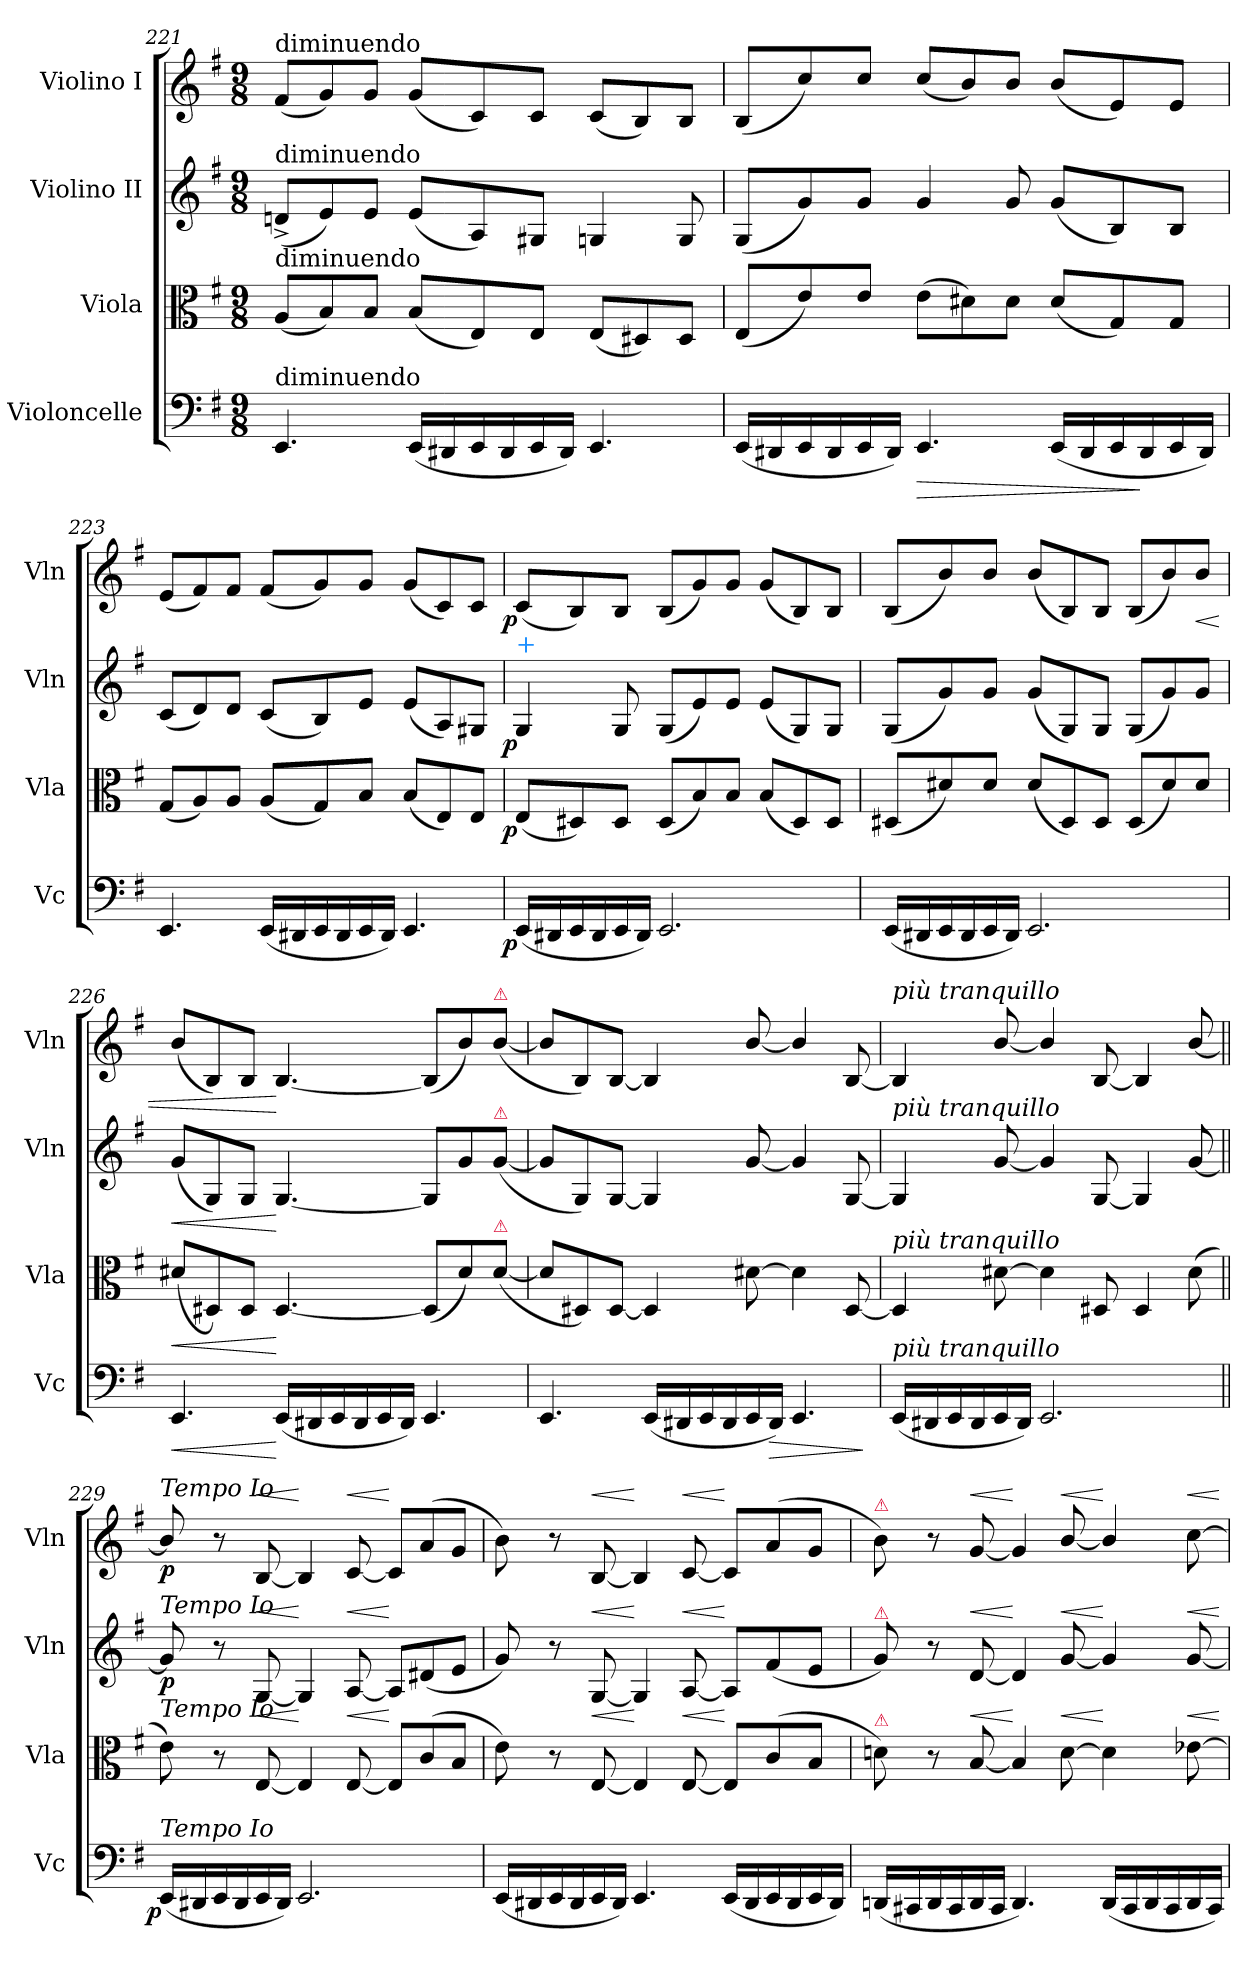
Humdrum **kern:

**kern	**dynam	**kern	**dynam	**kern	**dynam	**kern	**dynam
*part4	*part4	*part3	*part3	*part2	*part2	*part1	*part1
*staff4	*staff4	*staff3	*staff3	*staff2	*staff2	*staff1	*staff1
*I"Violoncelle	*	*I"Viola	*	*I"Violino II	*	*I"Violino I	*
*I'Vc	*	*I'Vla	*	*I'Vln	*	*I'Vln	*
*clefF4	*	*clefC3	*	*clefG2	*	*clefG2	*
*k[f#]	*	*k[f#]	*	*k[f#]	*	*k[f#]	*
*e:	*	*e:	*	*e:	*	*e:	*
*M9/8	*	*M9/8	*	*M9/8	*	*M9/8	*
=221	=221	=221	=221	=221	=221	=221	=221
!	!	!	!	!	!	!LO:TX:t=diminuendo	!
!	!	!	!	!LO:TX:t=diminuendo	!	!	!
!	!	!LO:TX:t=diminuendo	!	!	!	!	!
!LO:TX:t=diminuendo	!	!	!	!	!	!	!
4.EE/	.	(8A/L	.	(8dn^/L	.	(8f#/L	.
.	.	8B/)	.	8e/)	.	8g/)	.
.	.	8B/J	.	8e/J	.	8g/J	.
(16EE/LL	.	(8B/L	.	(8e/L	.	(8g/L	.
16DD#X/	.	.	.	.	.	.	.
16EE/	.	8E/)	.	8A/)	.	8c/)	.
16DD#/	.	.	.	.	.	.	.
16EE/	.	8E/J	.	8G#X/J	.	8c/J	.
16DD#/JJ)	.	.	.	.	.	.	.
4.EE/	.	(8E/L	.	4Gn/	.	(8c/L	.
.	.	8D#X/)	.	.	.	8B/)	.
.	.	8D#/J	.	8G/	.	8B/J	.
=222	=222	=222	=222	=222	=222	=222	=222
(16EE/LL	.	(8E/L	.	(8G/L	.	(8B/L	.
16DD#X/	.	.	.	.	.	.	.
16EE/	.	8e/)	.	8g/)	.	8cc/)	.
16DD#/	.	.	.	.	.	.	.
16EE/	.	8e/J	.	8g/J	.	8cc/J	.
16DD#/JJ)	.	.	.	.	.	.	.
!	!LO:HP:b	!	!	!	!	!	!
4.EE/	>	(8e\L	.	4g/	.	(8cc/L	.
.	.	8d#X\)	.	.	.	8b/)	.
.	.	8d#\J	.	8g/	.	8b/J	.
(16EE/LL	.	(8d#/L	.	(8g/L	.	(8b/L	.
16DD#/	.	.	.	.	.	.	.
16EE/	.	8G/)	.	8B/)	.	8e/)	.
16DD#/	]	.	.	.	.	.	.
16EE/	.	8G/J	.	8B/J	.	8e/J	.
16DD#/JJ)	.	.	.	.	.	.	.
=223	=223	=223	=223	=223	=223	=223	=223
4.EE/	.	(8G/L	.	(8c/L	.	(8e/L	.
.	.	8A/)	.	8d/)	.	8f#/)	.
.	.	8A/J	.	8d/J	.	8f#/J	.
(16EE/LL	.	(8A/L	.	(8c/L	.	(8f#/L	.
16DD#X/	.	.	.	.	.	.	.
16EE/	.	8G/)	.	8B/)	.	8g/)	.
16DD#/	.	.	.	.	.	.	.
16EE/	.	8B/J	.	8e/J	.	8g/J	.
16DD#/JJ)	.	.	.	.	.	.	.
4.EE/	.	(8B/L	.	(8e/L	.	(8g/L	.
.	.	8E/)	.	8A/)	.	8c/)	.
.	.	8E/J	.	8G#X/J	.	8c/J	.
=224	=224	=224	=224	=224	=224	=224	=224
!	!	!	!	!LO:TX:a:color=dodgerblue:t=+	!	!	!
!	!LO:DY:rj	!	!LO:DY:rj	!	!LO:DY:rj	!	!LO:DY:rj
(16EE/LL	p	(8E/L	p	4G/	p	(8c/L	p
16DD#X/	.	.	.	.	.	.	.
16EE/	.	8D#X/)	.	.	.	8B/)	.
16DD#/	.	.	.	.	.	.	.
16EE/	.	8D#/J	.	8G/	.	8B/J	.
16DD#/JJ)	.	.	.	.	.	.	.
2.EE/	.	(8D#/L	.	(8G/L	.	(8B/L	.
.	.	8B/)	.	8e/)	.	8g/)	.
.	.	8B/J	.	8e/J	.	8g/J	.
.	.	(8B/L	.	(8e/L	.	(8g/L	.
.	.	8D#/)	.	8G/)	.	8B/)	.
.	.	8D#/J	.	8G/J	.	8B/J	.
=225	=225	=225	=225	=225	=225	=225	=225
(16EE/LL	.	(8D#X/L	.	(8G/L	.	(8B/L	.
16DD#X/	.	.	.	.	.	.	.
16EE/	.	8d#X/)	.	8g/)	.	8b/)	.
16DD#/	.	.	.	.	.	.	.
16EE/	.	8d#/J	.	8g/J	.	8b/J	.
16DD#/JJ)	.	.	.	.	.	.	.
2.EE/	.	(8d#/L	.	(8g/L	.	(8b/L	.
.	.	8D#/)	.	8G/)	.	8B/)	.
.	.	8D#/J	.	8G/J	.	8B/J	.
.	.	(8D#/L	.	(8G/L	.	(8B/L	.
.	.	8d#/)	.	8g/)	.	8b/)	.
!	!	!	!	!	!	!	!LO:HP:b
.	.	8d#/J	.	8g/J	.	8b/J	<
=226	=226	=226	=226	=226	=226	=226	=226
!	!LO:HP:b	!	!LO:HP:b	!	!LO:HP:b	!	!
4.EE/	<	(8d#X/L	<	(8g/L	<	(8b/L	.
.	.	8D#X/)	.	8G/)	.	8B/)	.
.	.	8D#/J	.	8G/J	.	8B/J	.
(16EE/LL	[	[4.D#/	[	[4.G/	[	[4.B/	[
16DD#X/	.	.	.	.	.	.	.
16EE/	.	.	.	.	.	.	.
16DD#/	.	.	.	.	.	.	.
16EE/	.	.	.	.	.	.	.
16DD#/JJ)	.	.	.	.	.	.	.
4.EE/	.	(8D#/L]	.	8G/L]	.	(8B/L]	.
.	.	8d#/)	.	8g/	.	8b/)	.
!	!	!	!	!	!	!LO:TX:a:color=crimson:t=⚠	!
!	!	!	!	!LO:TX:a:color=crimson:t=⚠	!	!	!
!	!	!LO:TX:a:color=crimson:t=⚠	!	!	!	!	!
.	.	([8d#/J	.	([8g/J	.	([8b/J	.
=227	=227	=227	=227	=227	=227	=227	=227
4.EE/	.	8d#/L]	.	8g/L]	.	8b/L]	.
.	.	8D#X/)	.	8G/)	.	8B/)	.
.	.	[8D#/J	.	[8G/J	.	[8B/J	.
(16EE/LL	.	4D#/]	.	4G/]	.	4B/]	.
16DD#X/	.	.	.	.	.	.	.
16EE/	.	.	.	.	.	.	.
16DD#/	.	.	.	.	.	.	.
16EE/	.	[8d#X\	.	[8g/	.	[8b/	.
!	!LO:HP:b	!	!	!	!	!	!
16DD#/JJ)	>	.	.	.	.	.	.
4.EE/	.	4d#\]	.	4g/]	.	4b/]	.
.	.	[8D#/	.	[8G/	.	[8B/	.
.	]	.	.	.	.	.	.
=228	=228	=228	=228	=228	=228	=228	=228
!	!	!	!	!	!	!LO:TX:a:i:t=più tranquillo	!
!	!	!	!	!LO:TX:a:i:t=più tranquillo	!	!	!
!	!	!LO:TX:a:i:t=più tranquillo	!	!	!	!	!
!LO:TX:a:i:t=più tranquillo	!	!	!	!	!	!	!
(16EE/LL	.	4D#/]	.	4G/]	.	4B/]	.
16DD#X/	.	.	.	.	.	.	.
16EE/	.	.	.	.	.	.	.
16DD#/	.	.	.	.	.	.	.
16EE/	.	[8d#X\	.	[8g/	.	[8b/	.
16DD#/JJ)	.	.	.	.	.	.	.
2.EE/	.	4d#\]	.	4g/]	.	4b/]	.
.	.	8D#X/	.	[8G/	.	[8B/	.
.	.	4D#/	.	4G/]	.	4B/]	.
.	.	(8d#\	.	[8g/	.	[8b/	.
=229||	=229||	=229||	=229||	=229||	=229||	=229||	=229||
!	!	!	!	!	!	!LO:TX:a:i:t=Tempo Io	!
!	!	!	!	!LO:TX:a:i:t=Tempo Io	!	!	!
!	!	!LO:TX:a:i:t=Tempo Io	!	!	!	!	!
!LO:TX:a:i:t=Tempo Io	!	!	!	!	!	!	!
!	!LO:DY:rj	!	!	!	!	!	!
(16EE/LL	p	8e\)	.	8g/]	p	8b/]	p
16DD#X/	.	.	.	.	.	.	.
16EE/	.	8r	.	8r	.	8r	.
16DD#/	.	.	.	.	.	.	.
!	!	!	!LO:HP:a	!	!LO:HP:a	!	!LO:HP:a
16EE/	.	[8E/	<	[8G/	<	[8B/	<
16DD#/JJ)	.	.	.	.	.	.	.
2.EE/	.	4E/]	[	4G/]	[	4B/]	[
!	!	!	!LO:HP:a	!	!LO:HP:a	!	!LO:HP:a
.	.	[8E/	<	[8A/	<	[8c/	<
.	.	8E/L]	[	8A/L]	[	8c/L]	[
.	.	(<8c/	.	(8d#X/	.	(<8a/	.
.	.	8B/J	.	8e/J	.	8g/J	.
=230	=230	=230	=230	=230	=230	=230	=230
(16EE/LL	.	8e\)	.	8g/)	.	8b\)	.
16DD#X/	.	.	.	.	.	.	.
16EE/	.	8r	.	8r	.	8r	.
16DD#/	.	.	.	.	.	.	.
!	!	!	!LO:HP:a	!	!LO:HP:a	!	!LO:HP:a
16EE/	.	[8E/	<	[8G/	<	[8B/	<
16DD#/JJ)	.	.	.	.	.	.	.
4.EE/	.	4E/]	[	4G/]	[	4B/]	[
!	!	!	!LO:HP:a	!	!LO:HP:a	!	!LO:HP:a
.	.	[8E/	<	[8A/	<	[8c/	<
(16EE/LL	.	8E/L]	[	8A/L]	[	8c/L]	[
16DD#/	.	.	.	.	.	.	.
16EE/	.	(<8c/	.	(8f#/	.	(<8a/	.
16DD#/	.	.	.	.	.	.	.
16EE/	.	8B/J	.	8e/J	.	8g/J	.
16DD#/JJ)	.	.	.	.	.	.	.
=231	=231	=231	=231	=231	=231	=231	=231
!	!	!	!	!	!	!LO:TX:a:color=crimson:t=⚠	!
!	!	!	!	!LO:TX:a:color=crimson:t=⚠	!	!	!
!	!	!LO:TX:a:color=crimson:t=⚠	!	!	!	!	!
(16DDn/LL	.	8dn\)	.	8g/)	.	8b\)	.
16CC#X/	.	.	.	.	.	.	.
16DD/	.	8r	.	8r	.	8r	.
16CC#/	.	.	.	.	.	.	.
!	!	!	!LO:HP:a	!	!LO:HP:a	!	!LO:HP:a
16DD/	.	[8B/	<	[8d/	<	[8g/	<
16CC#/JJ	.	.	.	.	.	.	.
4.DD/)	.	4B/]	[	4d/]	[	4g/]	[
!	!	!	!LO:HP:a	!	!LO:HP:a	!	!LO:HP:a
.	.	[8d\	<	[8g/	<	[8b/	<
(16DD/LL	.	4d\]	[	4g/]	[	4b/]	[
16CC#/	.	.	.	.	.	.	.
16DD/	.	.	.	.	.	.	.
16CC#/	.	.	.	.	.	.	.
!	!	!	!LO:HP:a	!	!LO:HP:a	!	!LO:HP:a
16DD/	.	[8e-X\	<	[8g/	<	[8cc\	<
16CC#/JJ)	.	.	.	.	.	.	.
.	.	.	[	.	[	.	[
=	=	=	=	=	=	=	=
*-	*-	*-	*-	*-	*-	*-	*-
